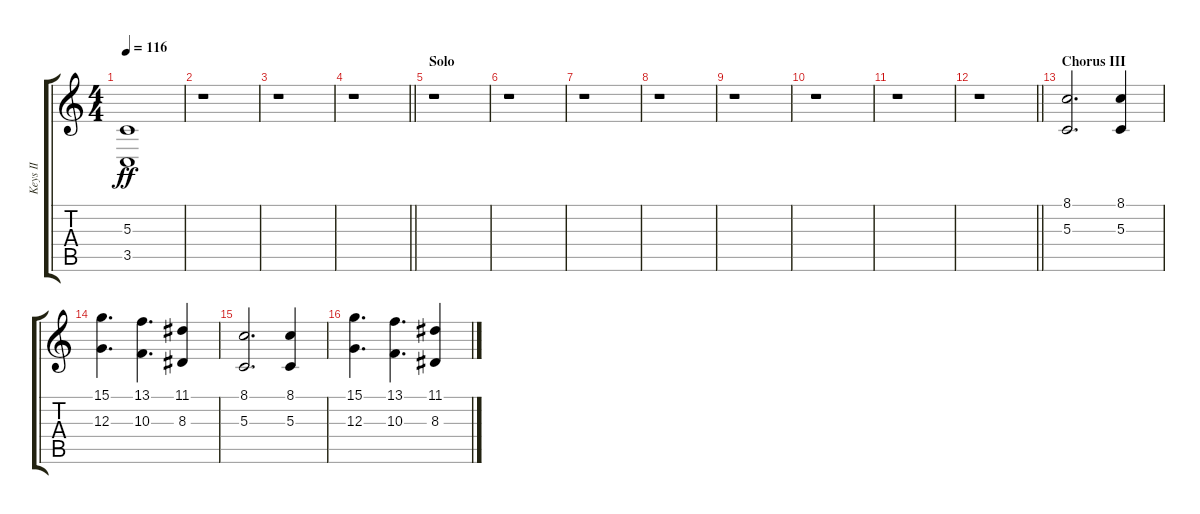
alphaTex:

\track ("Keys II" "Keys II") {instrument pad2warm}
\staff {score tabs}
\tuning (E4 B3 G3 D3 A2 E2) {hide}
\ts (4 4)
\tempo 116
\clef g2
\ks c
(5.3 3.5).1{dy ff} |
r.1 |
r.1 |
\barLineRight lightlight
r.1 |
\section ("" "Solo")
r.1 |
r.1 |
r.1 |
r.1 |
r.1 |
r.1 |
r.1 |
\barLineRight lightlight
r.1 |
\section ("" "Chorus III")
(8.1 5.3).2{d} (8.1 5.3).4 |
(15.1 12.3).4{d} (13.1 10.3).4{d} (11.1 8.3).4 |
(8.1 5.3).2{d} (8.1 5.3).4 |
(15.1 12.3).4{d} (13.1 10.3).4{d} (11.1 8.3).4
